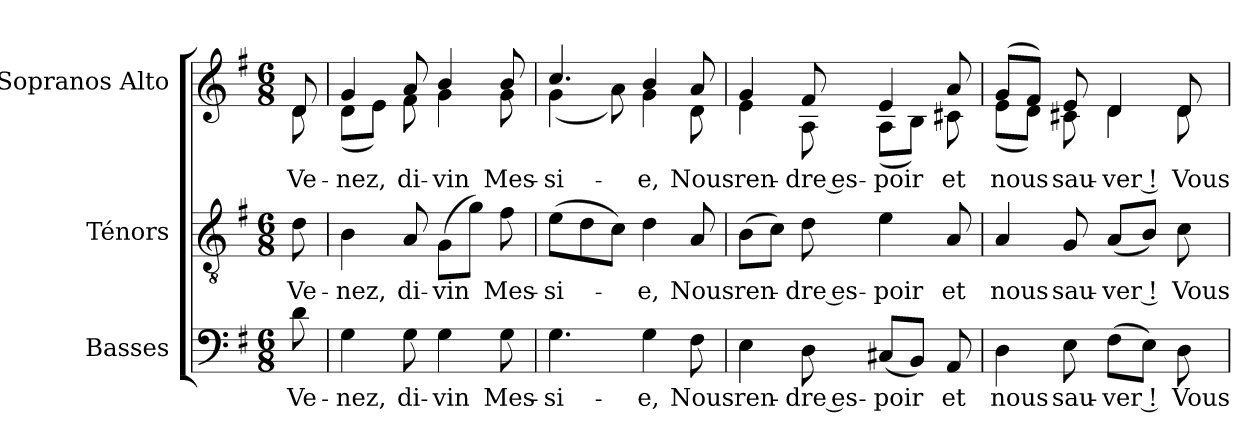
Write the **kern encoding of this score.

**kern	**text	**kern	**text	**kern	**text
*part3	*part3	*part2	*part2	*part1	*part1
*staff3	*staff3	*staff2	*staff2	*staff1	*staff1
*I"Basses	*	*I"Ténors	*	*I"Sopranos Alto	*
*I'B	*	*I'T	*	*I'S A	*
!!LO:PB:g=z
*clefF4	*	*clefGv2	*	*clefG2	*
*	*	*ITrd7c12	*	*	*
*k[f#]	*	*k[f#]	*	*k[f#]	*
*G:	*	*G:	*	*G:	*
*M6/8	*	*M6/8	*	*M6/8	*
=	=	=	=	=	=
!	!LO:LY:b:color=#000000	!	!	!	!
!	!	!	!LO:LY:b:color=#000000	!	!
!	!	!	!	!	!LO:LY:b:color=#000000
*	*	*	*	*^	*
8di\	Ve-	8Di\	Ve-	8di/	8di\	Ve-
=1	=1	=1	=1	=1	=1	=1
!	!LO:LY:b:color=#000000	!	!	!	!	!
!	!	!	!LO:LY:b:color=#000000	!	!	!
!	!	!	!	!	!	!LO:LY:b:color=#000000
4Gi\	-nez,	4BBi\	-nez,	4gi/	(8di\L	-nez,
.	.	.	.	.	8ei\J)	.
!	!LO:LY:b:color=#000000	!	!	!	!	!
!	!	!	!LO:LY:b:color=#000000	!	!	!
!	!	!	!	!	!	!LO:LY:b:color=#000000
8Gi\	di-	8AAi/	di-	8ai/	8f#i\	di-
!	!LO:LY:b:color=#000000	!	!	!	!	!
!	!	!	!LO:LY:b:color=#000000	!	!	!
!	!	!	!	!	!	!LO:LY:b:color=#000000
4Gi\	-vin	(8GGi\L	-vin	4bi/	4gi\	-vin
.	.	8Gi\J)	.	.	.	.
!	!LO:LY:b:color=#000000	!	!	!	!	!
!	!	!	!LO:LY:b:color=#000000	!	!	!
!	!	!	!	!	!	!LO:LY:b:color=#000000
8Gi\	Mes-	8F#i\	Mes-	8bi/	8gi\	Mes-
=2	=2	=2	=2	=2	=2	=2
!	!LO:LY:b:color=#000000	!	!	!	!	!
!	!	!	!LO:LY:b:color=#000000	!	!	!
!	!	!	!	!	!	!LO:LY:b:color=#000000
4.Gi\	-si-	(8Ei\L	-si-	4.cci/	(4gi\	-si-
.	.	8Di\	.	.	.	.
.	.	8Ci\J)	.	.	8ai\)	.
!	!LO:LY:b:color=#000000	!	!	!	!	!
!	!	!	!LO:LY:b:color=#000000	!	!	!
!	!	!	!	!	!	!LO:LY:b:color=#000000
4Gi\	-e,	4Di\	-e,	4bi/	4gi\	-e,
!	!LO:LY:b:color=#000000	!	!	!	!	!
!	!	!	!LO:LY:b:color=#000000	!	!	!
!	!	!	!	!	!	!LO:LY:b:color=#000000
8F#i\	Nous	8AAi/	Nous	8ai/	8di\	Nous
=3	=3	=3	=3	=3	=3	=3
!	!LO:LY:b:color=#000000	!	!	!	!	!
!	!	!	!LO:LY:b:color=#000000	!	!	!
!	!	!	!	!	!	!LO:LY:b:color=#000000
4Ei\	ren-	(8BBi\L	ren-	4gi/	4ei\	ren-
.	.	8Ci\J)	.	.	.	.
!	!LO:LY:b:color=#000000	!	!	!	!	!
!	!	!	!LO:LY:b:color=#000000	!	!	!
!	!	!	!	!	!	!LO:LY:b:color=#000000
8Di\	-dre es-	8Di\	-dre es-	8f#i/	8Ai\	-dre es-
!	!LO:LY:b:color=#000000	!	!	!	!	!
!	!	!	!LO:LY:b:color=#000000	!	!	!
!	!	!	!	!	!	!LO:LY:b:color=#000000
(8C#Xi/L	-poir	4Ei\	-poir	4ei/	(8Ai\L	-poir
8BBi/J)	.	.	.	.	8Bi\J)	.
!	!LO:LY:b:color=#000000	!	!	!	!	!
!	!	!	!LO:LY:b:color=#000000	!	!	!
!	!	!	!	!	!	!LO:LY:b:color=#000000
8AAi/	et	8AAi/	et	8ai/	8c#Xi\	et
!!LO:LB:g=z	!!
=4	=4	=4	=4	=4	=4	=4
!	!LO:LY:b:color=#000000	!	!	!	!	!
!	!	!	!LO:LY:b:color=#000000	!	!	!
!	!	!	!	!	!	!LO:LY:b:color=#000000
4Di\	nous	4AAi/	nous	(8gi/L	(8ei\L	nous
.	.	.	.	8f#i/J)	8di\J)	.
!	!LO:LY:b:color=#000000	!	!	!	!	!
!	!	!	!LO:LY:b:color=#000000	!	!	!
!	!	!	!	!	!	!LO:LY:b:color=#000000
8Ei\	sau-	8GGi/	sau-	8ei/	8c#Xi\	sau-
!	!LO:LY:b:color=#000000	!	!	!	!	!
!	!	!	!LO:LY:b:color=#000000	!	!	!
!	!	!	!	!	!	!LO:LY:b:color=#000000
(8F#i\L	-ver !	(8AAi/L	-ver !	4di/	4di\	-ver !
8Ei\J)	.	8BBi/J)	.	.	.	.
!	!LO:LY:b:color=#000000	!	!	!	!	!
!	!	!	!LO:LY:b:color=#000000	!	!	!
!	!	!	!	!	!	!LO:LY:b:color=#000000
8Di\	Vous	8Ci\	Vous	8di/	8di\	Vous
*	*	*	*	*v	*v	*
=	=	=	=	=	=
*-	*-	*-	*-	*-	*-
